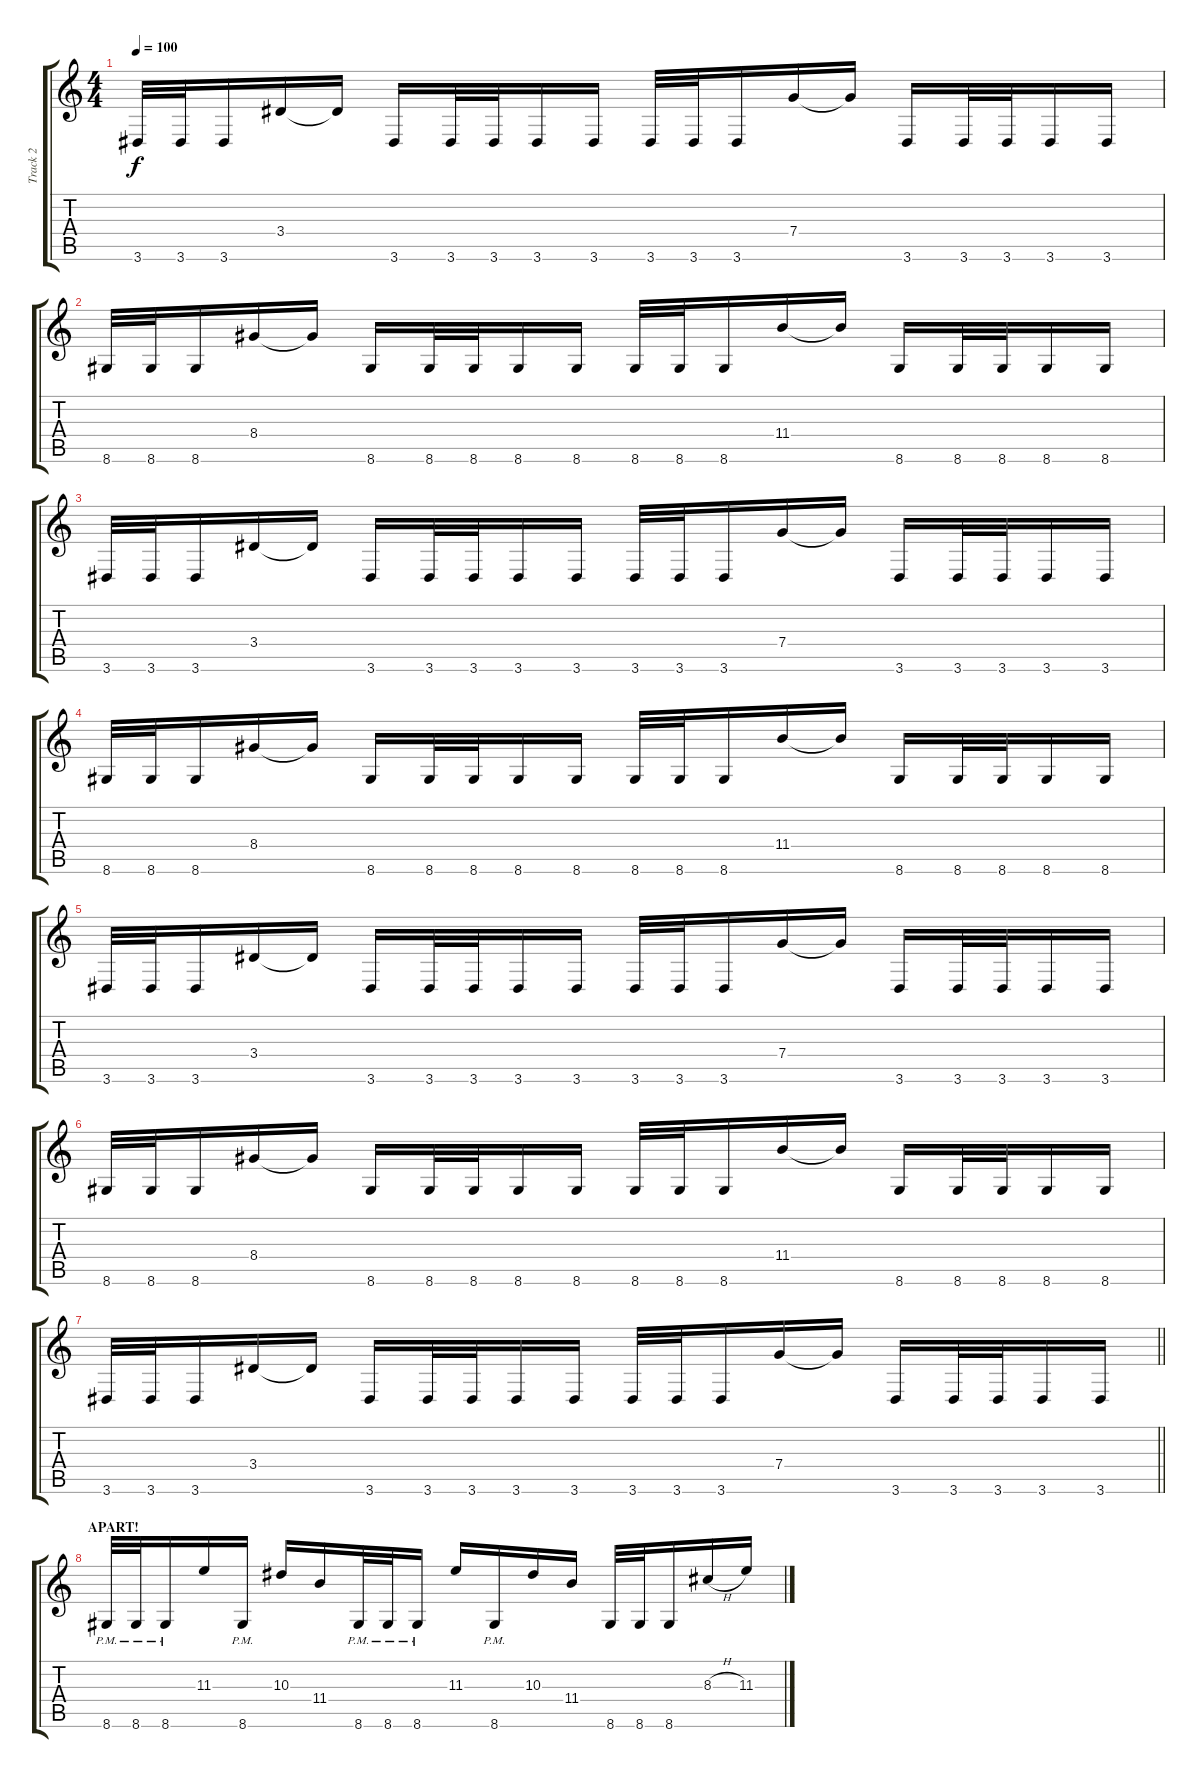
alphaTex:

\track ("Track 2" "Track 2") {instrument distortionguitar}
\staff {score tabs}
\tuning (D4 A3 F3 C3 G2 C2) {hide}
\ts (4 4)
\tempo 100
\clef g2
\ks c
3.6.32{dy f} 3.6.32 3.6.16 3.4.16 3.4{t}.16 3.6.16 3.6.32 3.6.32 3.6.16 3.6.16 3.6.32 3.6.32 3.6.16 7.4.16 7.4{t}.16 3.6.16 3.6.32 3.6.32 3.6.16 3.6.16 |
8.6.32 8.6.32 8.6.16 8.4.16 8.4{t}.16 8.6.16 8.6.32 8.6.32 8.6.16 8.6.16 8.6.32 8.6.32 8.6.16 11.4.16 11.4{t}.16 8.6.16 8.6.32 8.6.32 8.6.16 8.6.16 |
3.6.32 3.6.32 3.6.16 3.4.16 3.4{t}.16 3.6.16 3.6.32 3.6.32 3.6.16 3.6.16 3.6.32 3.6.32 3.6.16 7.4.16 7.4{t}.16 3.6.16 3.6.32 3.6.32 3.6.16 3.6.16 |
8.6.32 8.6.32 8.6.16 8.4.16 8.4{t}.16 8.6.16 8.6.32 8.6.32 8.6.16 8.6.16 8.6.32 8.6.32 8.6.16 11.4.16 11.4{t}.16 8.6.16 8.6.32 8.6.32 8.6.16 8.6.16 |
3.6.32 3.6.32 3.6.16 3.4.16 3.4{t}.16 3.6.16 3.6.32 3.6.32 3.6.16 3.6.16 3.6.32 3.6.32 3.6.16 7.4.16 7.4{t}.16 3.6.16 3.6.32 3.6.32 3.6.16 3.6.16 |
8.6.32 8.6.32 8.6.16 8.4.16 8.4{t}.16 8.6.16 8.6.32 8.6.32 8.6.16 8.6.16 8.6.32 8.6.32 8.6.16 11.4.16 11.4{t}.16 8.6.16 8.6.32 8.6.32 8.6.16 8.6.16 |
\barLineRight lightlight
3.6.32 3.6.32 3.6.16 3.4.16 3.4{t}.16 3.6.16 3.6.32 3.6.32 3.6.16 3.6.16 3.6.32 3.6.32 3.6.16 7.4.16 7.4{t}.16 3.6.16 3.6.32 3.6.32 3.6.16 3.6.16 |
\section ("" "APART!")
8.6{pm}.32 8.6{pm}.32 8.6{pm}.16 11.3.16 8.6{pm}.16 10.3.16 11.4.16 8.6{pm}.32 8.6{pm}.32 8.6{pm}.16 11.3.16 8.6{pm}.16 10.3.16 11.4.16 8.6.32 8.6.32 8.6.16 8.3{h}.16 11.3.16
